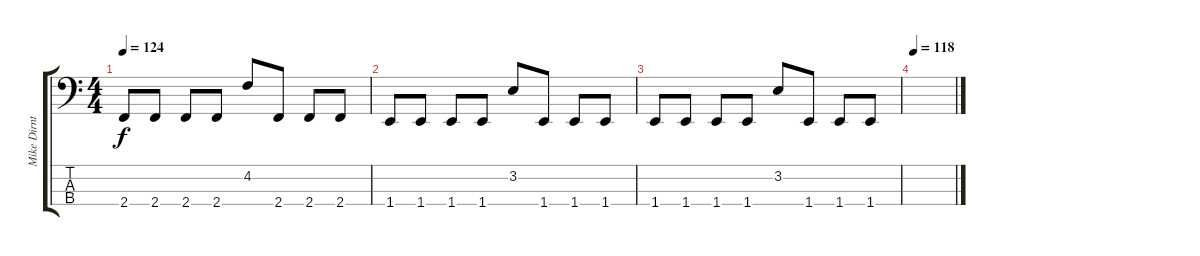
\track ("Mike Dirnt - Bass" "Mike Dirnt") {instrument electricbasspick}
\staff {score tabs}
\tuning (Gb2 Db2 Ab1 Eb1) {hide}
\ts (4 4)
\tempo 124
\clef f4
\ks c
2.4.8{dy f} 2.4.8 2.4.8 2.4.8 4.2.8 2.4.8 2.4.8 2.4.8 |
1.4.8 1.4.8 1.4.8 1.4.8 3.2.8 1.4.8 1.4.8 1.4.8 |
1.4.8 1.4.8 1.4.8 1.4.8 3.2.8 1.4.8 1.4.8 1.4.8 |
\tempo 118
